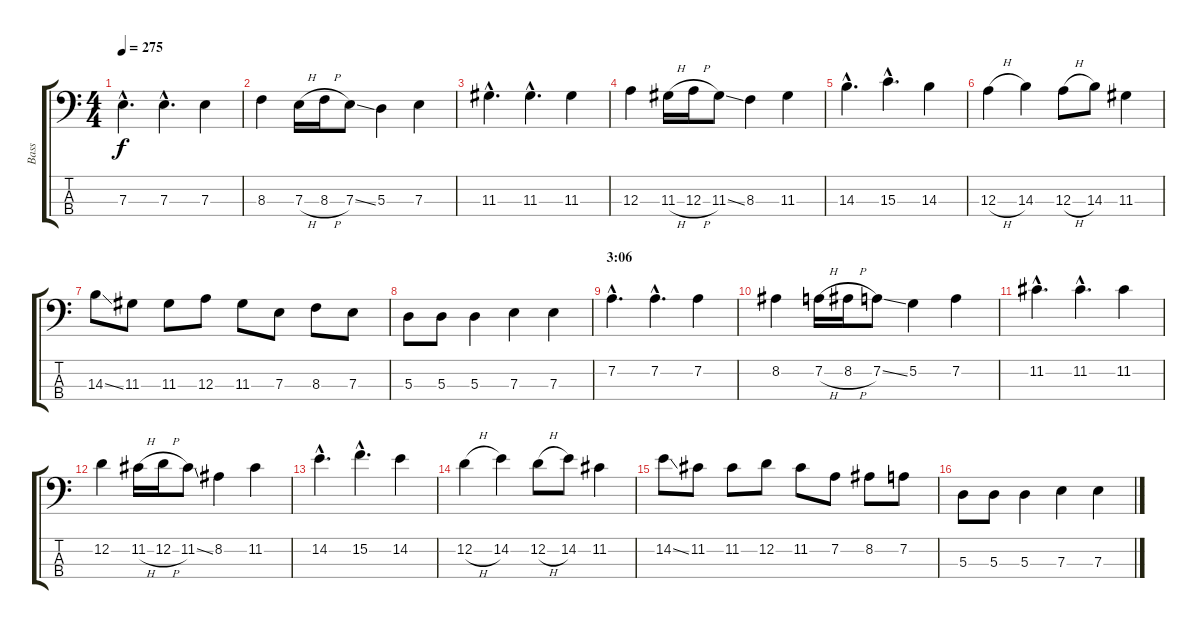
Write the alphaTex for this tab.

\track ("Bass" "Bass") {instrument electricbasspick}
\staff {score tabs}
\tuning (G2 D2 A1 E1) {hide}
\ts (4 4)
\tempo 275
\clef f4
\ks c
7.3{hac}.4{d dy f} 7.3{hac}.4{d} 7.3.4 |
8.3.4 7.3{h}.16 8.3{h}.16 7.3{ss}.8 5.3.4 7.3.4 |
11.3{hac}.4{d} 11.3{hac}.4{d} 11.3.4 |
12.3.4 11.3{h}.16 12.3{h}.16 11.3{ss}.8 8.3.4 11.3.4 |
14.3{hac}.4{d} 15.3{hac}.4{d} 14.3.4 |
12.3{h}.4 14.3.4 12.3{h}.8 14.3.8 11.3.4 |
14.3{ss}.8 11.3.8 11.3.8 12.3.8 11.3.8 7.3.8 8.3.8 7.3.8 |
5.3.8 5.3.8 5.3.4 7.3.4 7.3.4 |
\section ("" "3:06")
7.2{hac}.4{d} 7.2{hac}.4{d} 7.2.4 |
8.2.4 7.2{h}.16 8.2{h}.16 7.2{ss}.8 5.2.4 7.2.4 |
11.2{hac}.4{d} 11.2{hac}.4{d} 11.2.4 |
12.2.4 11.2{h}.16 12.2{h}.16 11.2{ss}.8 8.2.4 11.2.4 |
14.2{hac}.4{d} 15.2{hac}.4{d} 14.2.4 |
12.2{h}.4 14.2.4 12.2{h}.8 14.2.8 11.2.4 |
14.2{ss}.8 11.2.8 11.2.8 12.2.8 11.2.8 7.2.8 8.2.8 7.2.8 |
5.3.8 5.3.8 5.3.4 7.3.4 7.3.4
